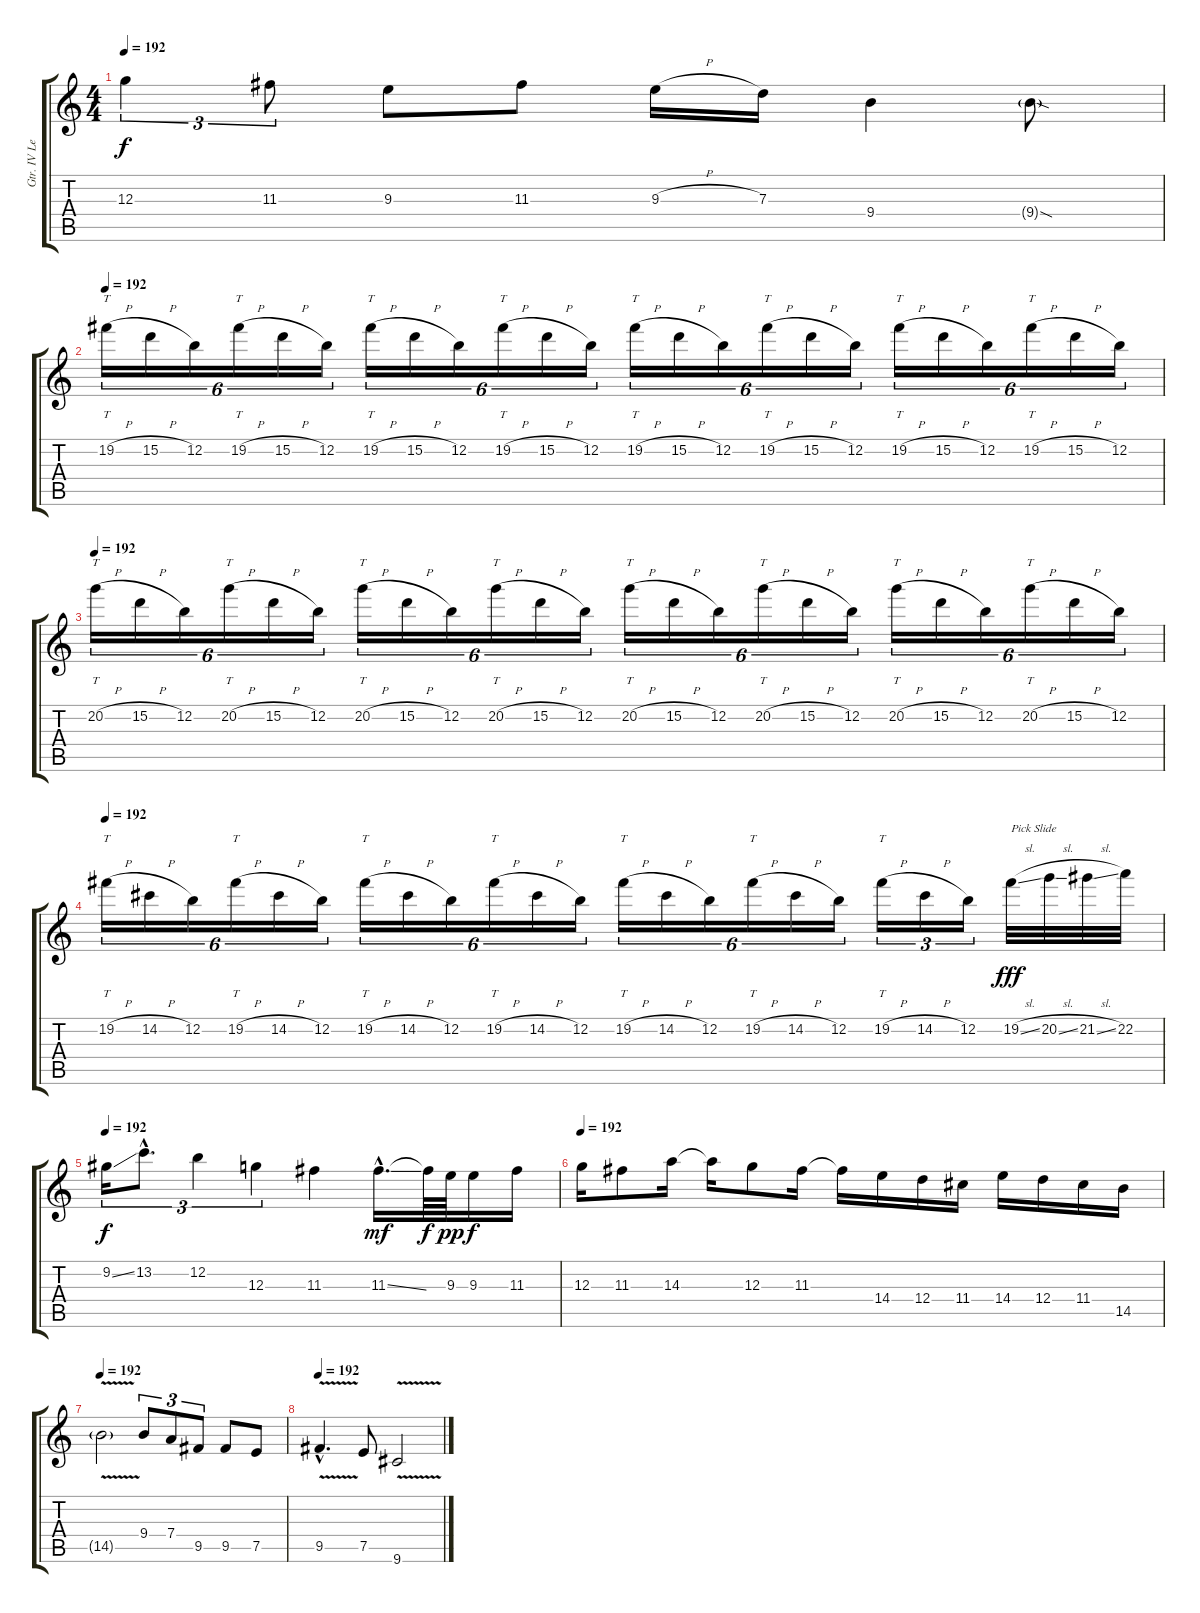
\track ("Gtr. IV Lead" "Gtr. IV Le") {instrument overdrivenguitar}
\staff {score tabs}
\tuning (E4 B3 G3 D3 A2 E2) {hide}
\ts (4 4)
\tempo 192
\clef g2
\ks c
12.3.4{tu (3 2) dy f} 11.3.8{tu (3 2)} 9.3.8 11.3.8 9.3{h}.16 7.3.16 9.4.4 9.4{sod g}.8 |
\tempo 192
19.2{h}.16{tt tu (6 4)} 15.2{h}.16{tu (6 4)} 12.2.16{tu (6 4)} 19.2{h}.16{tt tu (6 4)} 15.2{h}.16{tu (6 4)} 12.2.16{tu (6 4)} 19.2{h}.16{tt tu (6 4)} 15.2{h}.16{tu (6 4)} 12.2.16{tu (6 4)} 19.2{h}.16{tt tu (6 4)} 15.2{h}.16{tu (6 4)} 12.2.16{tu (6 4)} 19.2{h}.16{tt tu (6 4)} 15.2{h}.16{tu (6 4)} 12.2.16{tu (6 4)} 19.2{h}.16{tt tu (6 4)} 15.2{h}.16{tu (6 4)} 12.2.16{tu (6 4)} 19.2{h}.16{tt tu (6 4)} 15.2{h}.16{tu (6 4)} 12.2.16{tu (6 4)} 19.2{h}.16{tt tu (6 4)} 15.2{h}.16{tu (6 4)} 12.2.16{tu (6 4)} |
\tempo 192
20.2{h}.16{tt tu (6 4)} 15.2{h}.16{tu (6 4)} 12.2.16{tu (6 4)} 20.2{h}.16{tt tu (6 4)} 15.2{h}.16{tu (6 4)} 12.2.16{tu (6 4)} 20.2{h}.16{tt tu (6 4)} 15.2{h}.16{tu (6 4)} 12.2.16{tu (6 4)} 20.2{h}.16{tt tu (6 4)} 15.2{h}.16{tu (6 4)} 12.2.16{tu (6 4)} 20.2{h}.16{tt tu (6 4)} 15.2{h}.16{tu (6 4)} 12.2.16{tu (6 4)} 20.2{h}.16{tt tu (6 4)} 15.2{h}.16{tu (6 4)} 12.2.16{tu (6 4)} 20.2{h}.16{tt tu (6 4)} 15.2{h}.16{tu (6 4)} 12.2.16{tu (6 4)} 20.2{h}.16{tt tu (6 4)} 15.2{h}.16{tu (6 4)} 12.2.16{tu (6 4)} |
\tempo 192
19.2{h}.16{tt tu (6 4)} 14.2{h}.16{tu (6 4)} 12.2.16{tu (6 4)} 19.2{h}.16{tt tu (6 4)} 14.2{h}.16{tu (6 4)} 12.2.16{tu (6 4)} 19.2{h}.16{tt tu (6 4)} 14.2{h}.16{tu (6 4)} 12.2.16{tu (6 4)} 19.2{h}.16{tt tu (6 4)} 14.2{h}.16{tu (6 4)} 12.2.16{tu (6 4)} 19.2{h}.16{tt tu (6 4)} 14.2{h}.16{tu (6 4)} 12.2.16{tu (6 4)} 19.2{h}.16{tt tu (6 4)} 14.2{h}.16{tu (6 4)} 12.2.16{tu (6 4)} 19.2{h}.16{tt tu (3 2)} 14.2{h}.16{tu (3 2)} 12.2.16{tu (3 2)} 19.2{sl}.32{txt "Pick Slide" dy fff instrument guitarfretnoise} 20.2{sl}.32 21.2{sl}.32 22.2.32 |
\tempo 192
9.2{ss}.16{tu (3 2) dy f instrument overdrivenguitar} 13.2{hac}.8{d tu (3 2)} 12.2.4{tu (3 2)} 12.3.4{tu (3 2)} 11.3.4 11.3{ss hac}.16{d dy mf} 11.3{t}.64{dy f} 9.3.64{dy pp} 9.3.16{dy f} 11.3.16 |
\tempo 192
12.3.16 11.3.8 14.3.16 14.3{t}.16 12.3.8 11.3.16 11.3{t}.16 14.4.16 12.4.16 11.4.16 14.4.16 12.4.16 11.4.16 14.5.16 |
\tempo 192
14.5{v g}.2 9.4.8{tu (3 2)} 7.4.8{tu (3 2)} 9.5.8{tu (3 2)} 9.5.8 7.5.8 |
\tempo 192
9.5{v hac}.4{d} 7.5.8 9.6{v}.2
